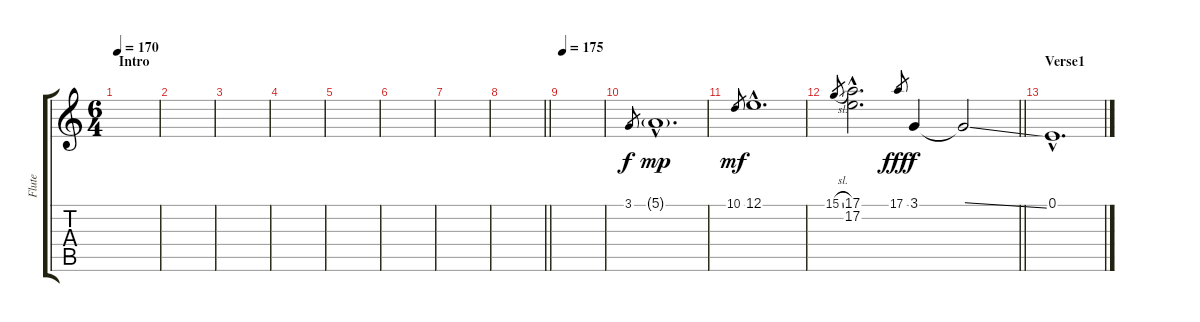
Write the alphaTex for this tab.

\track ("Flute" "Flute") {instrument flute}
\staff {score tabs}
\tuning (E4 B3 G3 D3 A2 E2) {hide}
\ts (6 4)
\section ("" "Intro")
\tempo 170
\clef g2
\ks c
|
|
|
|
|
|
|
\barLineRight lightlight
|
\tempo 175
|
3.1.8{gr} 5.1{g hac}.1{d dy mp} |
10.1.8{gr dy mf} 12.1{hac}.1{d} |
\barLineRight lightlight
15.1{sl}.8{gr} (17.1{hac} 17.2{hac}).2{d} 17.1.8{gr dy fff} 3.1.4{dy f} 3.1{ss t}.2 |
\section ("" "Verse1")
0.1{hac}.1{d}
